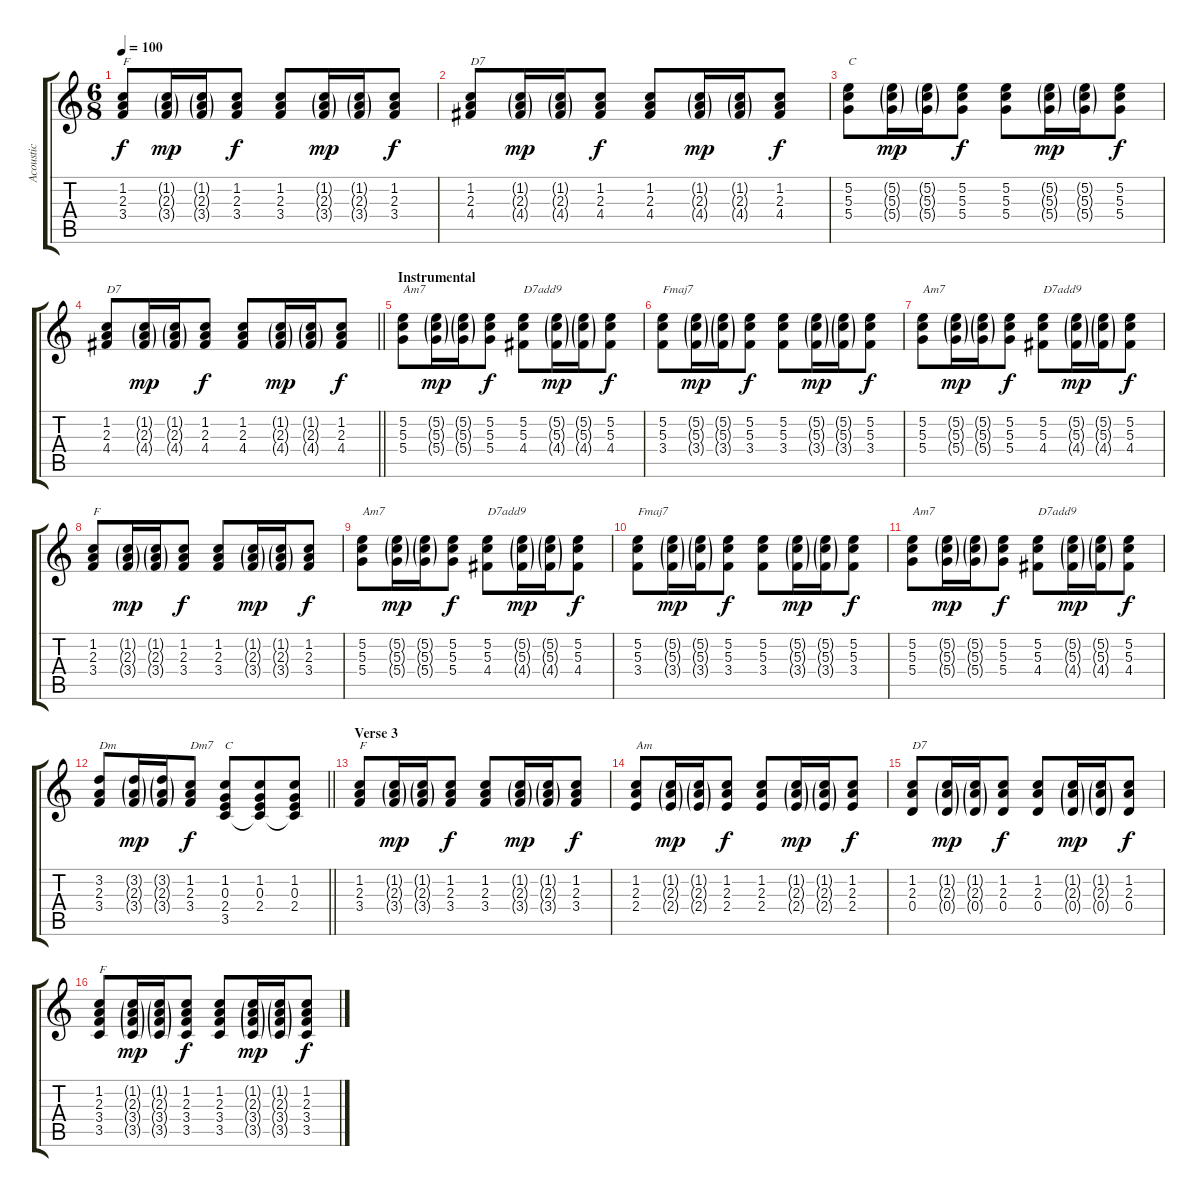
\track ("Acoustic" "Acoustic") {instrument acousticguitarsteel}
\staff {score tabs}
\tuning (E4 B3 G3 D3 A2 E2) {hide}
\ts (6 8)
\tempo 100
\clef g2
\ks c
(1.2 2.3 3.4).8{txt "F" dy f} (1.2{g} 2.3{g} 3.4{g}).16{dy mp} (1.2{g} 2.3{g} 3.4{g}).16 (1.2 2.3 3.4).8{dy f} (1.2 2.3 3.4).8 (1.2{g} 2.3{g} 3.4{g}).16{dy mp} (1.2{g} 2.3{g} 3.4{g}).16 (1.2 2.3 3.4).8{dy f} |
(1.2 2.3 4.4).8{txt "D7"} (1.2{g} 2.3{g} 4.4{g}).16{dy mp} (1.2{g} 2.3{g} 4.4{g}).16 (1.2 2.3 4.4).8{dy f} (1.2 2.3 4.4).8 (1.2{g} 2.3{g} 4.4{g}).16{dy mp} (1.2{g} 2.3{g} 4.4{g}).16 (1.2 2.3 4.4).8{dy f} |
(5.2 5.3 5.4).8{txt "C"} (5.2{g} 5.3{g} 5.4{g}).16{dy mp} (5.2{g} 5.3{g} 5.4{g}).16 (5.2 5.3 5.4).8{dy f} (5.2 5.3 5.4).8 (5.2{g} 5.3{g} 5.4{g}).16{dy mp} (5.2{g} 5.3{g} 5.4{g}).16 (5.2 5.3 5.4).8{dy f} |
\barLineRight lightlight
(1.2 2.3 4.4).8{txt "D7"} (1.2{g} 2.3{g} 4.4{g}).16{dy mp} (1.2{g} 2.3{g} 4.4{g}).16 (1.2 2.3 4.4).8{dy f} (1.2 2.3 4.4).8 (1.2{g} 2.3{g} 4.4{g}).16{dy mp} (1.2{g} 2.3{g} 4.4{g}).16 (1.2 2.3 4.4).8{dy f} |
\section ("" "Instrumental")
(5.2 5.3 5.4).8{txt "Am7"} (5.2{g} 5.3{g} 5.4{g}).16{dy mp} (5.2{g} 5.3{g} 5.4{g}).16 (5.2 5.3 5.4).8{dy f} (5.2 5.3 4.4).8{txt "D7add9"} (5.2{g} 5.3{g} 4.4{g}).16{dy mp} (5.2{g} 5.3{g} 4.4{g}).16 (5.2 5.3 4.4).8{dy f} |
(5.2 5.3 3.4).8{txt "Fmaj7"} (5.2{g} 5.3{g} 3.4{g}).16{dy mp} (5.2{g} 5.3{g} 3.4{g}).16 (5.2 5.3 3.4).8{dy f} (5.2 5.3 3.4).8 (5.2{g} 5.3{g} 3.4{g}).16{dy mp} (5.2{g} 5.3{g} 3.4{g}).16 (5.2 5.3 3.4).8{dy f} |
(5.2 5.3 5.4).8{txt "Am7"} (5.2{g} 5.3{g} 5.4{g}).16{dy mp} (5.2{g} 5.3{g} 5.4{g}).16 (5.2 5.3 5.4).8{dy f} (5.2 5.3 4.4).8{txt "D7add9"} (5.2{g} 5.3{g} 4.4{g}).16{dy mp} (5.2{g} 5.3{g} 4.4{g}).16 (5.2 5.3 4.4).8{dy f} |
(1.2 2.3 3.4).8{txt "F"} (1.2{g} 2.3{g} 3.4{g}).16{dy mp} (1.2{g} 2.3{g} 3.4{g}).16 (1.2 2.3 3.4).8{dy f} (1.2 2.3 3.4).8 (1.2{g} 2.3{g} 3.4{g}).16{dy mp} (1.2{g} 2.3{g} 3.4{g}).16 (1.2 2.3 3.4).8{dy f} |
(5.2 5.3 5.4).8{txt "Am7"} (5.2{g} 5.3{g} 5.4{g}).16{dy mp} (5.2{g} 5.3{g} 5.4{g}).16 (5.2 5.3 5.4).8{dy f} (5.2 5.3 4.4).8{txt "D7add9"} (5.2{g} 5.3{g} 4.4{g}).16{dy mp} (5.2{g} 5.3{g} 4.4{g}).16 (5.2 5.3 4.4).8{dy f} |
(5.2 5.3 3.4).8{txt "Fmaj7"} (5.2{g} 5.3{g} 3.4{g}).16{dy mp} (5.2{g} 5.3{g} 3.4{g}).16 (5.2 5.3 3.4).8{dy f} (5.2 5.3 3.4).8 (5.2{g} 5.3{g} 3.4{g}).16{dy mp} (5.2{g} 5.3{g} 3.4{g}).16 (5.2 5.3 3.4).8{dy f} |
(5.2 5.3 5.4).8{txt "Am7"} (5.2{g} 5.3{g} 5.4{g}).16{dy mp} (5.2{g} 5.3{g} 5.4{g}).16 (5.2 5.3 5.4).8{dy f} (5.2 5.3 4.4).8{txt "D7add9"} (5.2{g} 5.3{g} 4.4{g}).16{dy mp} (5.2{g} 5.3{g} 4.4{g}).16 (5.2 5.3 4.4).8{dy f} |
\barLineRight lightlight
(3.2 2.3 3.4).8{txt "Dm"} (3.2{g} 2.3{g} 3.4{g}).16{dy mp} (3.2{g} 2.3{g} 3.4{g}).16 (1.2 2.3 3.4).8{txt "Dm7" dy f} (1.2 0.3 2.4 3.5).8{txt "C"} (1.2 0.3 2.4 3.5{t}).8 (1.2 0.3 2.4 3.5{t}).8 |
\section ("" "Verse 3")
(1.2 2.3 3.4).8{txt "F"} (1.2{g} 2.3{g} 3.4{g}).16{dy mp} (1.2{g} 2.3{g} 3.4{g}).16 (1.2 2.3 3.4).8{dy f} (1.2 2.3 3.4).8 (1.2{g} 2.3{g} 3.4{g}).16{dy mp} (1.2{g} 2.3{g} 3.4{g}).16 (1.2 2.3 3.4).8{dy f} |
(1.2 2.3 2.4).8{txt "Am"} (1.2{g} 2.3{g} 2.4{g}).16{dy mp} (1.2{g} 2.3{g} 2.4{g}).16 (1.2 2.3 2.4).8{dy f} (1.2 2.3 2.4).8 (1.2{g} 2.3{g} 2.4{g}).16{dy mp} (1.2{g} 2.3{g} 2.4{g}).16 (1.2 2.3 2.4).8{dy f} |
(1.2 2.3 0.4).8{txt "D7"} (1.2{g} 2.3{g} 0.4{g}).16{dy mp} (1.2{g} 2.3{g} 0.4{g}).16 (1.2 2.3 0.4).8{dy f} (1.2 2.3 0.4).8 (1.2{g} 2.3{g} 0.4{g}).16{dy mp} (1.2{g} 2.3{g} 0.4{g}).16 (1.2 2.3 0.4).8{dy f} |
(1.2 2.3 3.4 3.5).8{txt "F"} (1.2{g} 2.3{g} 3.4{g} 3.5{g}).16{dy mp} (1.2{g} 2.3{g} 3.4{g} 3.5{g}).16 (1.2 2.3 3.4 3.5).8{dy f} (1.2 2.3 3.4 3.5).8 (1.2{g} 2.3{g} 3.4{g} 3.5{g}).16{dy mp} (1.2{g} 2.3{g} 3.4{g} 3.5{g}).16 (1.2 2.3 3.4 3.5).8{dy f}
